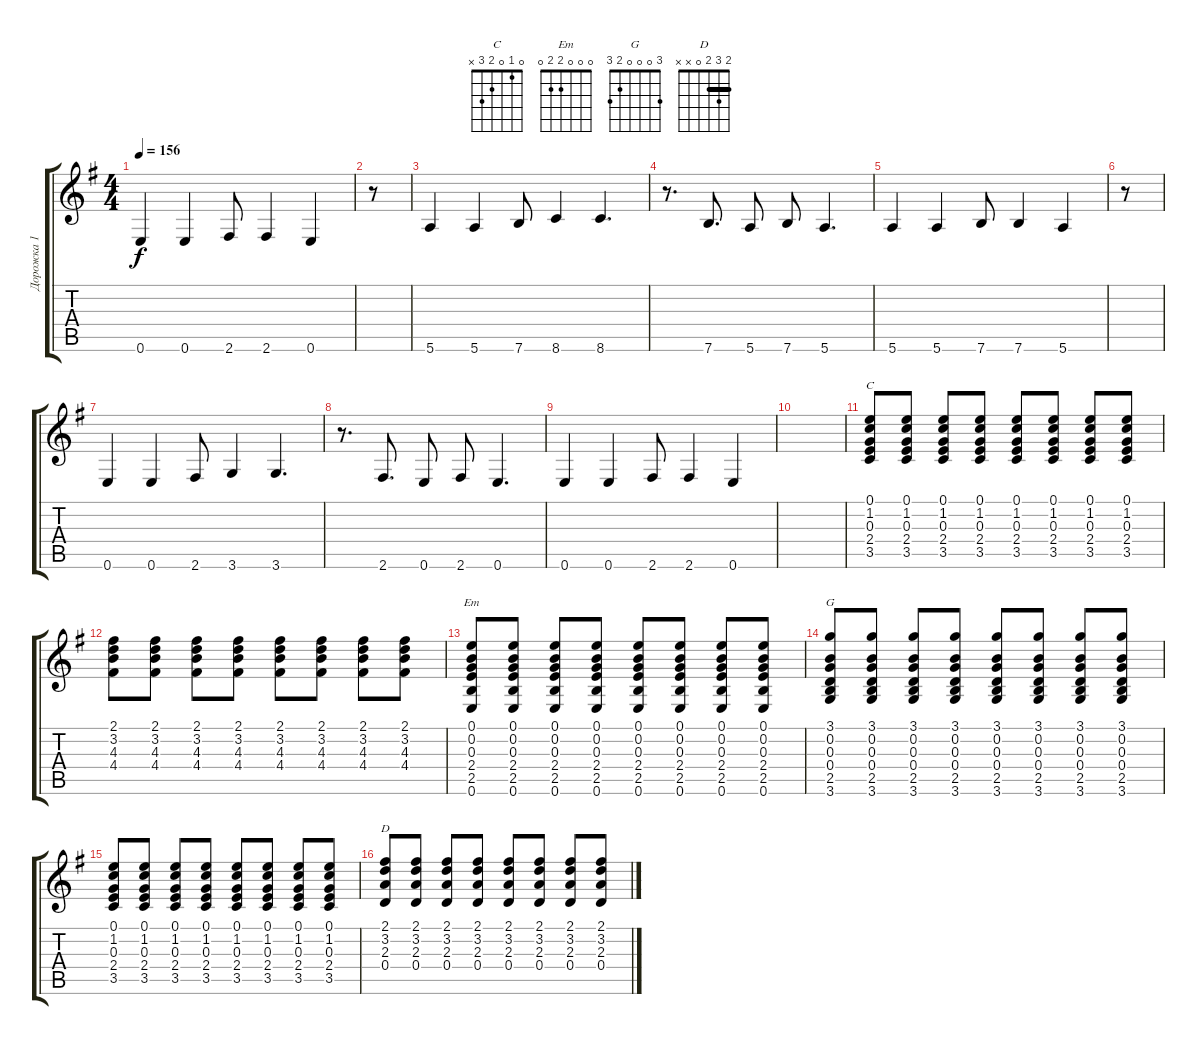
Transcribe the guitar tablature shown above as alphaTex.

\track ("Дорожка 1" "Дорожка 1") {instrument acousticguitarnylon}
\staff {score tabs}
\tuning (E4 B3 G3 D3 A2 E2) {hide}
\chord ("C" 0 1 0 2 3 x)
\chord ("Em" 0 0 0 2 2 0)
\chord ("G" 3 0 0 0 2 3)
\chord ("D" 2 3 2 0 x x) {barre 2}
\ts (4 4)
\tempo 156
\clef g2
\ks g
0.6.4{dy f} 0.6.4 2.6.8 2.6.4 0.6.4 |
r.8 |
5.6.4 5.6.4 7.6.8 8.6.4 8.6.4{d} |
r.8{d} 7.6.8{d} 5.6.8 7.6.8 5.6.4{d} |
5.6.4 5.6.4 7.6.8 7.6.4 5.6.4 |
r.8 |
0.6.4 0.6.4 2.6.8 3.6.4 3.6.4{d} |
r.8{d} 2.6.8{d} 0.6.8 2.6.8 0.6.4{d} |
0.6.4 0.6.4 2.6.8 2.6.4 0.6.4 |
|
(0.1 1.2 0.3 2.4 3.5).8{ch "C"} (0.1 1.2 0.3 2.4 3.5).8 (0.1 1.2 0.3 2.4 3.5).8 (0.1 1.2 0.3 2.4 3.5).8 (0.1 1.2 0.3 2.4 3.5).8 (0.1 1.2 0.3 2.4 3.5).8 (0.1 1.2 0.3 2.4 3.5).8 (0.1 1.2 0.3 2.4 3.5).8 |
(2.1 3.2 4.3 4.4).8 (2.1 3.2 4.3 4.4).8 (2.1 3.2 4.3 4.4).8 (2.1 3.2 4.3 4.4).8 (2.1 3.2 4.3 4.4).8 (2.1 3.2 4.3 4.4).8 (2.1 3.2 4.3 4.4).8 (2.1 3.2 4.3 4.4).8 |
(0.1 0.2 0.3 2.4 2.5 0.6).8{ch "Em"} (0.1 0.2 0.3 2.4 2.5 0.6).8 (0.1 0.2 0.3 2.4 2.5 0.6).8 (0.1 0.2 0.3 2.4 2.5 0.6).8 (0.1 0.2 0.3 2.4 2.5 0.6).8 (0.1 0.2 0.3 2.4 2.5 0.6).8 (0.1 0.2 0.3 2.4 2.5 0.6).8 (0.1 0.2 0.3 2.4 2.5 0.6).8 |
(3.1 0.2 0.3 0.4 2.5 3.6).8{ch "G"} (3.1 0.2 0.3 0.4 2.5 3.6).8 (3.1 0.2 0.3 0.4 2.5 3.6).8 (3.1 0.2 0.3 0.4 2.5 3.6).8 (3.1 0.2 0.3 0.4 2.5 3.6).8 (3.1 0.2 0.3 0.4 2.5 3.6).8 (3.1 0.2 0.3 0.4 2.5 3.6).8 (3.1 0.2 0.3 0.4 2.5 3.6).8 |
(0.1 1.2 0.3 2.4 3.5).8 (0.1 1.2 0.3 2.4 3.5).8 (0.1 1.2 0.3 2.4 3.5).8 (0.1 1.2 0.3 2.4 3.5).8 (0.1 1.2 0.3 2.4 3.5).8 (0.1 1.2 0.3 2.4 3.5).8 (0.1 1.2 0.3 2.4 3.5).8 (0.1 1.2 0.3 2.4 3.5).8 |
(2.1 3.2 2.3 0.4).8{ch "D"} (2.1 3.2 2.3 0.4).8 (2.1 3.2 2.3 0.4).8 (2.1 3.2 2.3 0.4).8 (2.1 3.2 2.3 0.4).8 (2.1 3.2 2.3 0.4).8 (2.1 3.2 2.3 0.4).8 (2.1 3.2 2.3 0.4).8
